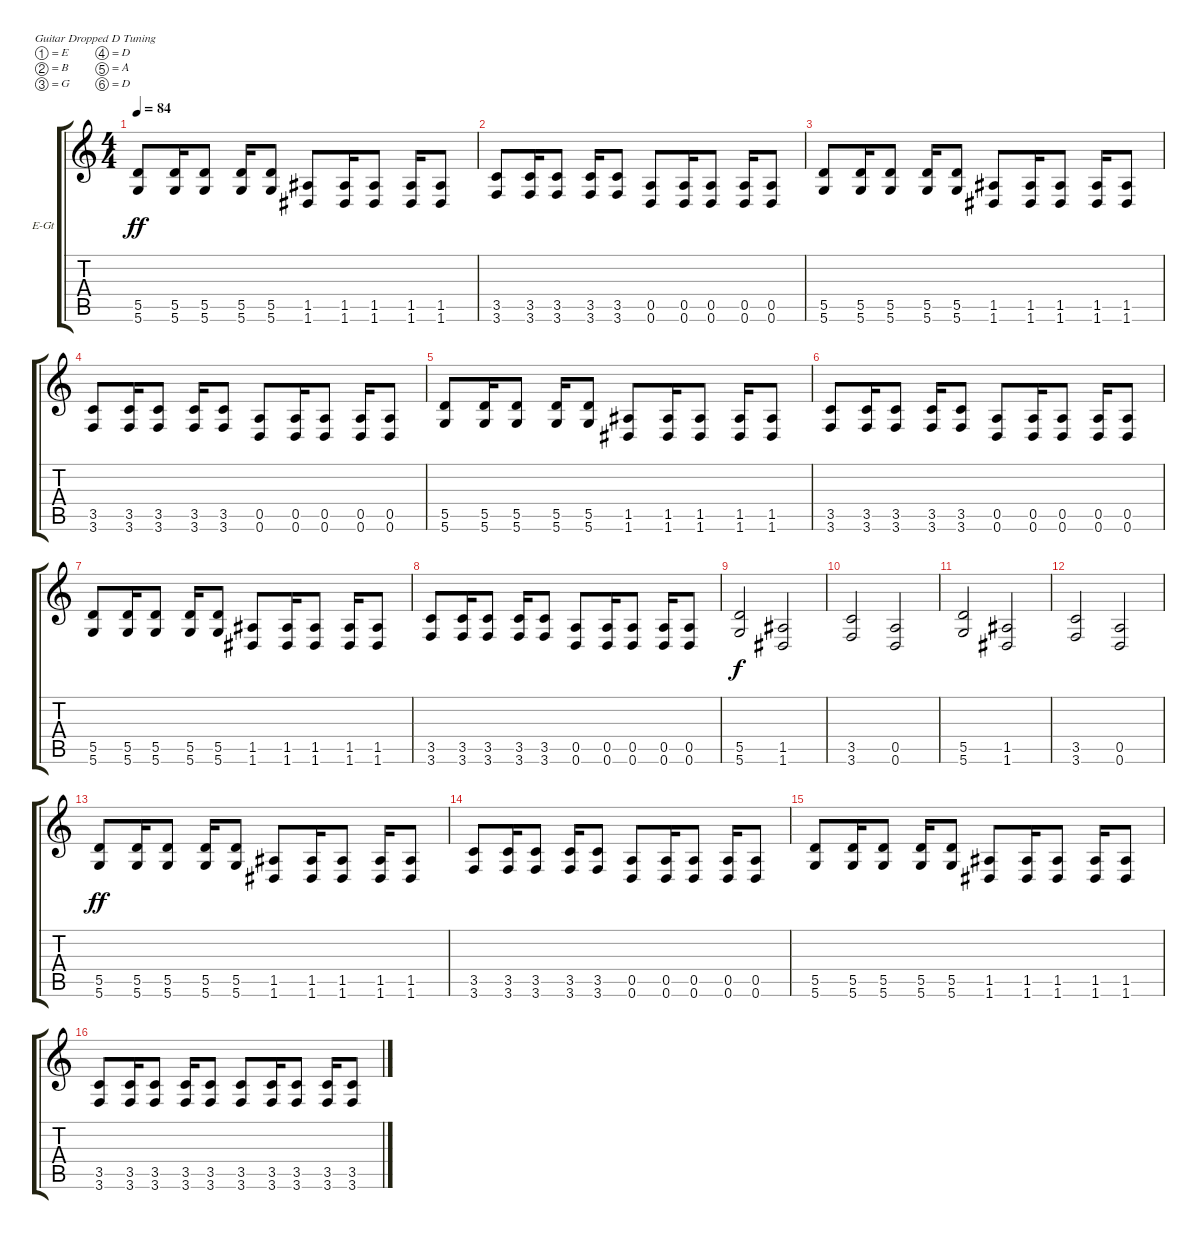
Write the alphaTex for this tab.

\defaultSystemsLayout 4
\bracketExtendMode groupsimilarinstruments
\firstSystemTrackNameOrientation horizontal
\otherSystemsTrackNameOrientation horizontal
\track ("Electric Guitar" "E-Gt") {instrument distortionguitar}
\staff {score tabs}
\tuning (E4 B3 G3 D3 A2 D2)
\ts (4 4)
\tempo 84
\clef g2
\ks c
(5.6 5.5).8{dy ff} (5.6 5.5).16 (5.6 5.5).8 (5.6 5.5).16 (5.6 5.5).8 (1.6 1.5).8 (1.6 1.5).16 (1.6 1.5).8 (1.6 1.5).16 (1.6 1.5).8 |
(3.6 3.5).8 (3.6 3.5).16 (3.6 3.5).8 (3.6 3.5).16 (3.6 3.5).8 (0.6 0.5).8 (0.6 0.5).16 (0.6 0.5).8 (0.6 0.5).16 (0.6 0.5).8 |
(5.6 5.5).8 (5.6 5.5).16 (5.6 5.5).8 (5.6 5.5).16 (5.6 5.5).8 (1.6 1.5).8 (1.6 1.5).16 (1.6 1.5).8 (1.6 1.5).16 (1.6 1.5).8 |
(3.6 3.5).8 (3.6 3.5).16 (3.6 3.5).8 (3.6 3.5).16 (3.6 3.5).8 (0.6 0.5).8 (0.6 0.5).16 (0.6 0.5).8 (0.6 0.5).16 (0.6 0.5).8 |
(5.6 5.5).8 (5.6 5.5).16 (5.6 5.5).8 (5.6 5.5).16 (5.6 5.5).8 (1.6 1.5).8 (1.6 1.5).16 (1.6 1.5).8 (1.6 1.5).16 (1.6 1.5).8 |
(3.6 3.5).8 (3.6 3.5).16 (3.6 3.5).8 (3.6 3.5).16 (3.6 3.5).8 (0.6 0.5).8 (0.6 0.5).16 (0.6 0.5).8 (0.6 0.5).16 (0.6 0.5).8 |
(5.6 5.5).8 (5.6 5.5).16 (5.6 5.5).8 (5.6 5.5).16 (5.6 5.5).8 (1.6 1.5).8 (1.6 1.5).16 (1.6 1.5).8 (1.6 1.5).16 (1.6 1.5).8 |
(3.6 3.5).8 (3.6 3.5).16 (3.6 3.5).8 (3.6 3.5).16 (3.6 3.5).8 (0.6 0.5).8 (0.6 0.5).16 (0.6 0.5).8 (0.6 0.5).16 (0.6 0.5).8 |
(5.6 5.5).2{dy f} (1.6 1.5).2 |
(3.6 3.5).2 (0.6 0.5).2 |
(5.6 5.5).2 (1.6 1.5).2 |
(3.6 3.5).2 (0.6 0.5).2 |
(5.6 5.5).8{dy ff} (5.6 5.5).16 (5.6 5.5).8 (5.6 5.5).16 (5.6 5.5).8 (1.6 1.5).8 (1.6 1.5).16 (1.6 1.5).8 (1.6 1.5).16 (1.6 1.5).8 |
(3.6 3.5).8 (3.6 3.5).16 (3.6 3.5).8 (3.6 3.5).16 (3.6 3.5).8 (0.6 0.5).8 (0.6 0.5).16 (0.6 0.5).8 (0.6 0.5).16 (0.6 0.5).8 |
(5.6 5.5).8 (5.6 5.5).16 (5.6 5.5).8 (5.6 5.5).16 (5.6 5.5).8 (1.6 1.5).8 (1.6 1.5).16 (1.6 1.5).8 (1.6 1.5).16 (1.6 1.5).8 |
(3.6 3.5).8 (3.6 3.5).16 (3.6 3.5).8 (3.6 3.5).16 (3.6 3.5).8 (3.6 3.5).8 (3.6 3.5).16 (3.6 3.5).8 (3.6 3.5).16 (3.6 3.5).8
